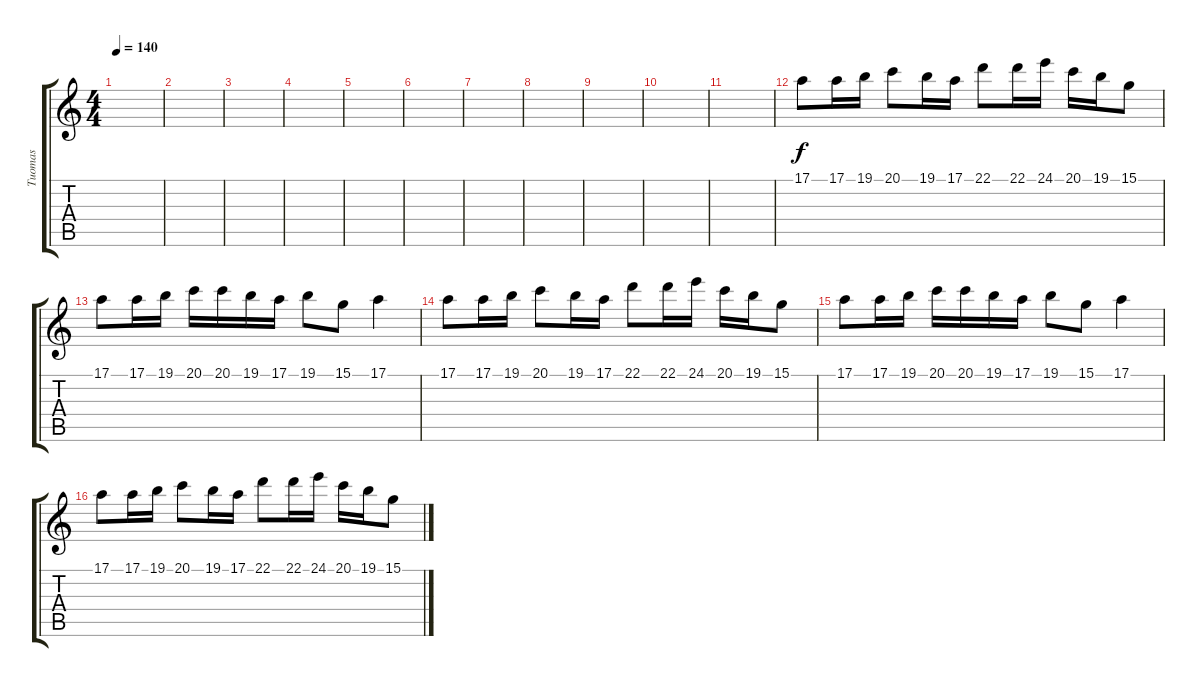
\track ("Tuomas" "Tuomas") {instrument stringensemble1}
\staff {score tabs}
\tuning (E4 B3 G3 D3 A2 E2) {hide}
\ts (4 4)
\tempo 140
\clef g2
\ks c
|
|
|
|
|
|
|
|
|
|
|
17.1.8{instrument flute} 17.1.16 19.1.16 20.1.8 19.1.16 17.1.16 22.1.8 22.1.16 24.1.16 20.1.16 19.1.16 15.1.8 |
17.1.8 17.1.16 19.1.16 20.1.16 20.1.16 19.1.16 17.1.16 19.1.8 15.1.8 17.1.4 |
17.1.8 17.1.16 19.1.16 20.1.8 19.1.16 17.1.16 22.1.8 22.1.16 24.1.16 20.1.16 19.1.16 15.1.8 |
17.1.8 17.1.16 19.1.16 20.1.16 20.1.16 19.1.16 17.1.16 19.1.8 15.1.8 17.1.4 |
17.1.8 17.1.16 19.1.16 20.1.8 19.1.16 17.1.16 22.1.8 22.1.16 24.1.16 20.1.16 19.1.16 15.1.8
